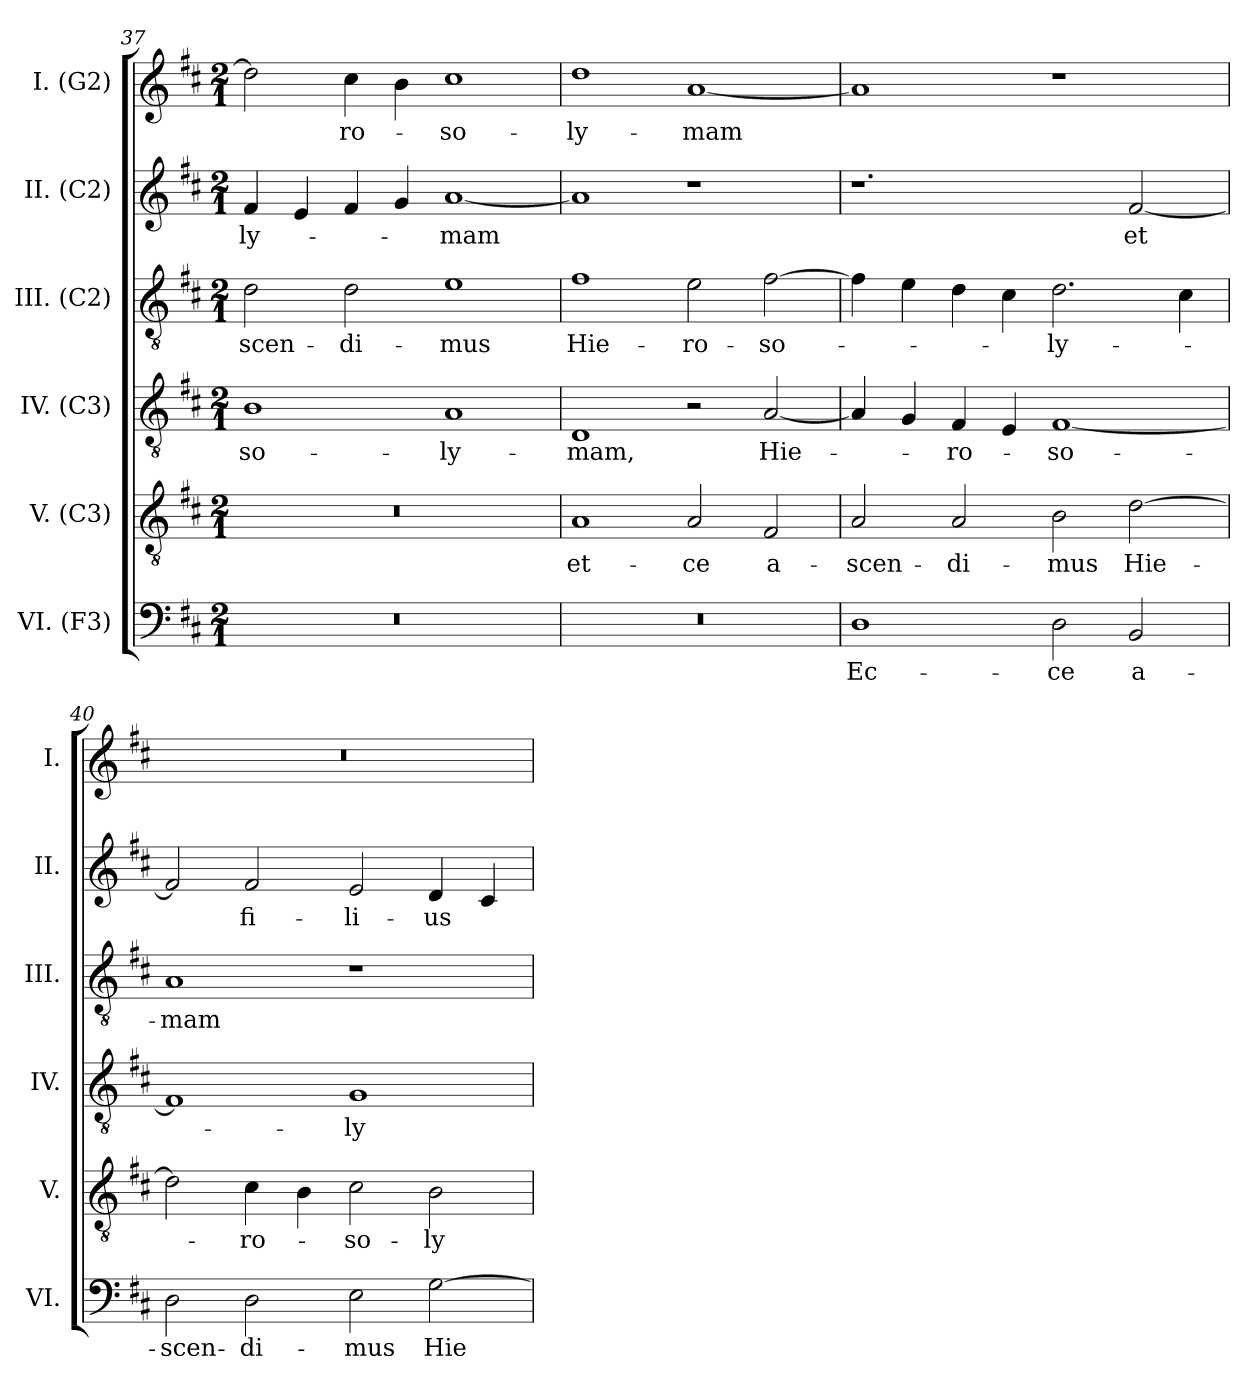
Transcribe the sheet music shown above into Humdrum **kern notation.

**kern	**text	**kern	**text	**kern	**text	**kern	**text	**kern	**text	**kern	**text
*part6	*part6	*part5	*part5	*part4	*part4	*part3	*part3	*part2	*part2	*part1	*part1
*staff6	*staff6	*staff5	*staff5	*staff4	*staff4	*staff3	*staff3	*staff2	*staff2	*staff1	*staff1
*I"VI. (F3)	*	*I"V. (C3)	*	*I"IV. (C3)	*	*I"III. (C2)	*	*I"II. (C2)	*	*I"I. (G2)	*
*I'VI.	*	*I'V.	*	*I'IV.	*	*I'III.	*	*I'II.	*	*I'I.	*
*clefF4	*	*clefGv2	*	*clefGv2	*	*clefGv2	*	*clefG2	*	*clefG2	*
*	*	*	*	*	*	*ITrd7c12	*	*	*	*	*
*k[f#c#]	*	*k[f#c#]	*	*k[f#c#]	*	*k[f#c#]	*	*k[f#c#]	*	*k[f#c#]	*
*D:	*	*D:	*	*D:	*	*D:	*	*D:	*	*D:	*
*M2/1	*	*M2/1	*	*M2/1	*	*M2/1	*	*M2/1	*	*M2/1	*
=37	=37	=37	=37	=37	=37	=37	=37	=37	=37	=37	=37
!LO:N:vis=1	!	!LO:N:vis=1	!	!	!	!	!	!	!	!	!
!	!	!	!	!	!LO:LY:b:color=#000000	!	!	!	!	!	!
!	!	!	!	!	!	!	!LO:LY:b:color=#000000	!	!	!	!
!	!	!	!	!	!	!	!	!	!LO:LY:b:color=#000000	!	!
0r	.	0r	.	1Bi	-so-	2Di\	-scen-	4f#i/	-ly-	2ddi\]	.
.	.	.	.	.	.	.	.	4ei/	.	.	.
!	!	!	!	!	!	!	!LO:LY:b:color=#000000	!	!	!	!
!	!	!	!	!	!	!	!	!	!	!	!LO:LY:b:color=#000000
.	.	.	.	.	.	2Di\	-di-	4f#i/	.	4cc#i\	-ro-
.	.	.	.	.	.	.	.	4gi/	.	4bi\	.
!	!	!	!	!	!LO:LY:b:color=#000000	!	!	!	!	!	!
!	!	!	!	!	!	!	!LO:LY:b:color=#000000	!	!	!	!
!	!	!	!	!	!	!	!	!	!LO:LY:b:color=#000000	!	!
!	!	!	!	!	!	!	!	!	!	!	!LO:LY:b:color=#000000
.	.	.	.	1Ai	-ly-	1Ei	-mus	[1ai	-mam	1cc#i	-so-
=38	=38	=38	=38	=38	=38	=38	=38	=38	=38	=38	=38
!LO:N:vis=1	!	!	!	!	!	!	!	!	!	!	!
!	!	!	!LO:LY:b:color=#000000	!	!	!	!	!	!	!	!
!	!	!	!	!	!LO:LY:b:color=#000000	!	!	!	!	!	!
!	!	!	!	!	!	!	!LO:LY:b:color=#000000	!	!	!	!
!	!	!	!	!	!	!	!	!	!	!	!LO:LY:b:color=#000000
0r	.	1Ai	et-	1Di	-mam,	1F#i	Hie-	1ai]	.	1ddi	-ly-
!	!	!	!LO:LY:b:color=#000000	!	!	!	!	!	!	!	!
!	!	!	!	!	!	!	!LO:LY:b:color=#000000	!	!	!	!
!	!	!	!	!	!	!	!	!	!	!	!LO:LY:b:color=#000000
.	.	2Ai/	-ce	2r	.	2Ei\	-ro-	1r	.	[1ai	-mam
!	!	!	!LO:LY:b:color=#000000	!	!	!	!	!	!	!	!
!	!	!	!	!	!LO:LY:b:color=#000000	!	!	!	!	!	!
!	!	!	!	!	!	!	!LO:LY:b:color=#000000	!	!	!	!
.	.	2F#i/	a-	[2Ai/	Hie-	[2F#i\	-so-	.	.	.	.
!!LO:PB:g=z
=39	=39	=39	=39	=39	=39	=39	=39	=39	=39	=39	=39
!	!LO:LY:b:color=#000000	!	!	!	!	!	!	!	!	!	!
!	!	!	!LO:LY:b:color=#000000	!	!	!	!	!	!	!	!
1Di	Ec-	2Ai/	-scen-	4Ai/]	.	4F#i\]	.	1.r	.	1ai]	.
.	.	.	.	4Gi/	.	4Ei\	.	.	.	.	.
!	!	!	!LO:LY:b:color=#000000	!	!	!	!	!	!	!	!
!	!	!	!	!	!LO:LY:b:color=#000000	!	!	!	!	!	!
.	.	2Ai/	-di-	4F#i/	-ro-	4Di\	.	.	.	.	.
.	.	.	.	4Ei/	.	4C#i\	.	.	.	.	.
!	!LO:LY:b:color=#000000	!	!	!	!	!	!	!	!	!	!
!	!	!	!LO:LY:b:color=#000000	!	!	!	!	!	!	!	!
!	!	!	!	!	!LO:LY:b:color=#000000	!	!	!	!	!	!
!	!	!	!	!	!	!	!LO:LY:b:color=#000000	!	!	!	!
2Di\	-ce	2Bi\	-mus	[1F#i	-so-	2.Di\	-ly-	.	.	1r	.
!	!LO:LY:b:color=#000000	!	!	!	!	!	!	!	!	!	!
!	!	!	!LO:LY:b:color=#000000	!	!	!	!	!	!	!	!
!	!	!	!	!	!	!	!	!	!LO:LY:b:color=#000000	!	!
2BBi/	a-	[2di\	Hie-	.	.	.	.	[2f#i/	et	.	.
.	.	.	.	.	.	4C#i\	.	.	.	.	.
=40	=40	=40	=40	=40	=40	=40	=40	=40	=40	=40	=40
!	!LO:LY:b:color=#000000	!	!	!	!	!	!	!	!	!	!
!	!	!	!	!	!	!	!LO:LY:b:color=#000000	!	!	!LO:N:vis=1	!
2Di\	-scen-	2di\]	.	1F#i]	.	1AAi	-mam	2f#i/]	.	0r	.
!	!LO:LY:b:color=#000000	!	!	!	!	!	!	!	!	!	!
!	!	!	!LO:LY:b:color=#000000	!	!	!	!	!	!	!	!
!	!	!	!	!	!	!	!	!	!LO:LY:b:color=#000000	!	!
2Di\	-di-	4c#i\	-ro-	.	.	.	.	2f#i/	fi-	.	.
.	.	4Bi\	.	.	.	.	.	.	.	.	.
!	!LO:LY:b:color=#000000	!	!	!	!	!	!	!	!	!	!
!	!	!	!LO:LY:b:color=#000000	!	!	!	!	!	!	!	!
!	!	!	!	!	!LO:LY:b:color=#000000	!	!	!	!	!	!
!	!	!	!	!	!	!	!	!	!LO:LY:b:color=#000000	!	!
2Ei\	-mus	2c#i\	-so-	1Gi	-ly-	1r	.	2ei/	-li-	.	.
!	!LO:LY:b:color=#000000	!	!	!	!	!	!	!	!	!	!
!	!	!	!LO:LY:b:color=#000000	!	!	!	!	!	!	!	!
!	!	!	!	!	!	!	!	!	!LO:LY:b:color=#000000	!	!
[2Gi\	Hie-	2Bi\	-ly-	.	.	.	.	4di/	-us	.	.
.	.	.	.	.	.	.	.	4c#i/	.	.	.
=	=	=	=	=	=	=	=	=	=	=	=
*-	*-	*-	*-	*-	*-	*-	*-	*-	*-	*-	*-
